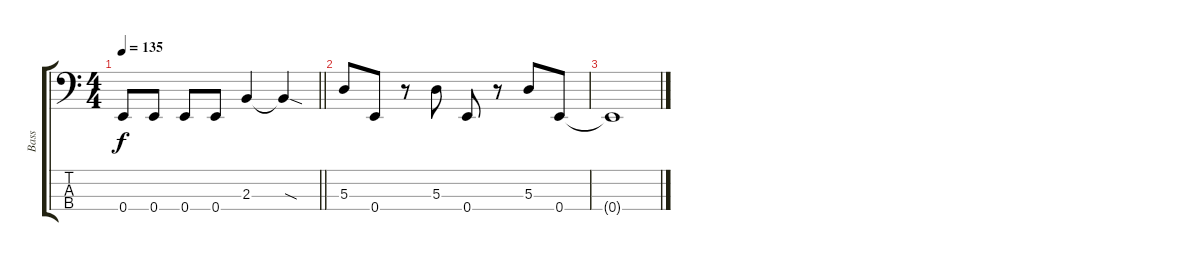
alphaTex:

\track ("Bass" "Bass") {instrument electricbassfinger}
\staff {score tabs}
\tuning (G2 D2 A1 E1) {hide}
\ts (4 4)
\tempo 135
\clef f4
\barLineRight lightlight
\ks c
0.4.8{dy f} 0.4.8 0.4.8 0.4.8 2.3.4 2.3{sod t}.4 |
\section ("" "")
5.3.8 0.4.8 r.8 5.3.8 0.4.8 r.8 5.3.8 0.4.8 |
0.4{t}.1
